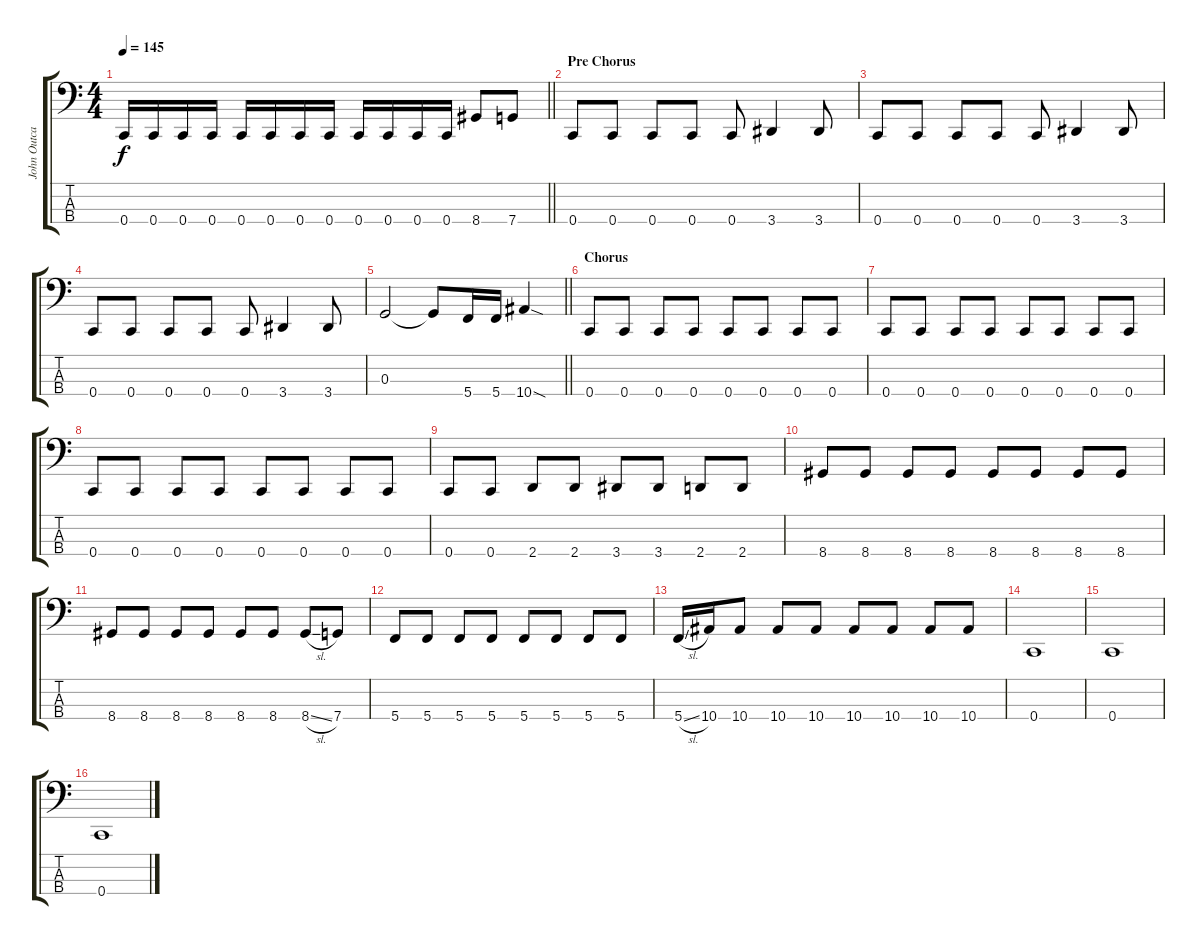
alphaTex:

\track ("John Outcault" "John Outca") {instrument electricbasspick}
\staff {score tabs}
\tuning (F2 C2 G1 C1) {hide}
\ts (4 4)
\tempo 145
\clef f4
\barLineRight lightlight
\ks c
0.4.16{dy f} 0.4.16 0.4.16 0.4.16 0.4.16 0.4.16 0.4.16 0.4.16 0.4.16 0.4.16 0.4.16 0.4.16 8.4.8 7.4.8 |
\section ("" "Pre Chorus")
0.4.8 0.4.8 0.4.8 0.4.8 0.4.8 3.4.4 3.4.8 |
0.4.8 0.4.8 0.4.8 0.4.8 0.4.8 3.4.4 3.4.8 |
0.4.8 0.4.8 0.4.8 0.4.8 0.4.8 3.4.4 3.4.8 |
\barLineRight lightlight
0.3.2 0.3{t}.8 5.4.16 5.4.16 10.4{sod}.4 |
\section ("" "Chorus")
0.4.8 0.4.8 0.4.8 0.4.8 0.4.8 0.4.8 0.4.8 0.4.8 |
0.4.8 0.4.8 0.4.8 0.4.8 0.4.8 0.4.8 0.4.8 0.4.8 |
0.4.8 0.4.8 0.4.8 0.4.8 0.4.8 0.4.8 0.4.8 0.4.8 |
0.4.8 0.4.8 2.4.8 2.4.8 3.4.8 3.4.8 2.4.8 2.4.8 |
8.4.8 8.4.8 8.4.8 8.4.8 8.4.8 8.4.8 8.4.8 8.4.8 |
8.4.8 8.4.8 8.4.8 8.4.8 8.4.8 8.4.8 8.4{sl}.8 7.4.8 |
5.4.8 5.4.8 5.4.8 5.4.8 5.4.8 5.4.8 5.4.8 5.4.8 |
5.4{sl}.16 10.4.16 10.4.8 10.4.8 10.4.8 10.4.8 10.4.8 10.4.8 10.4.8 |
0.4.1 |
0.4.1 |
0.4.1
